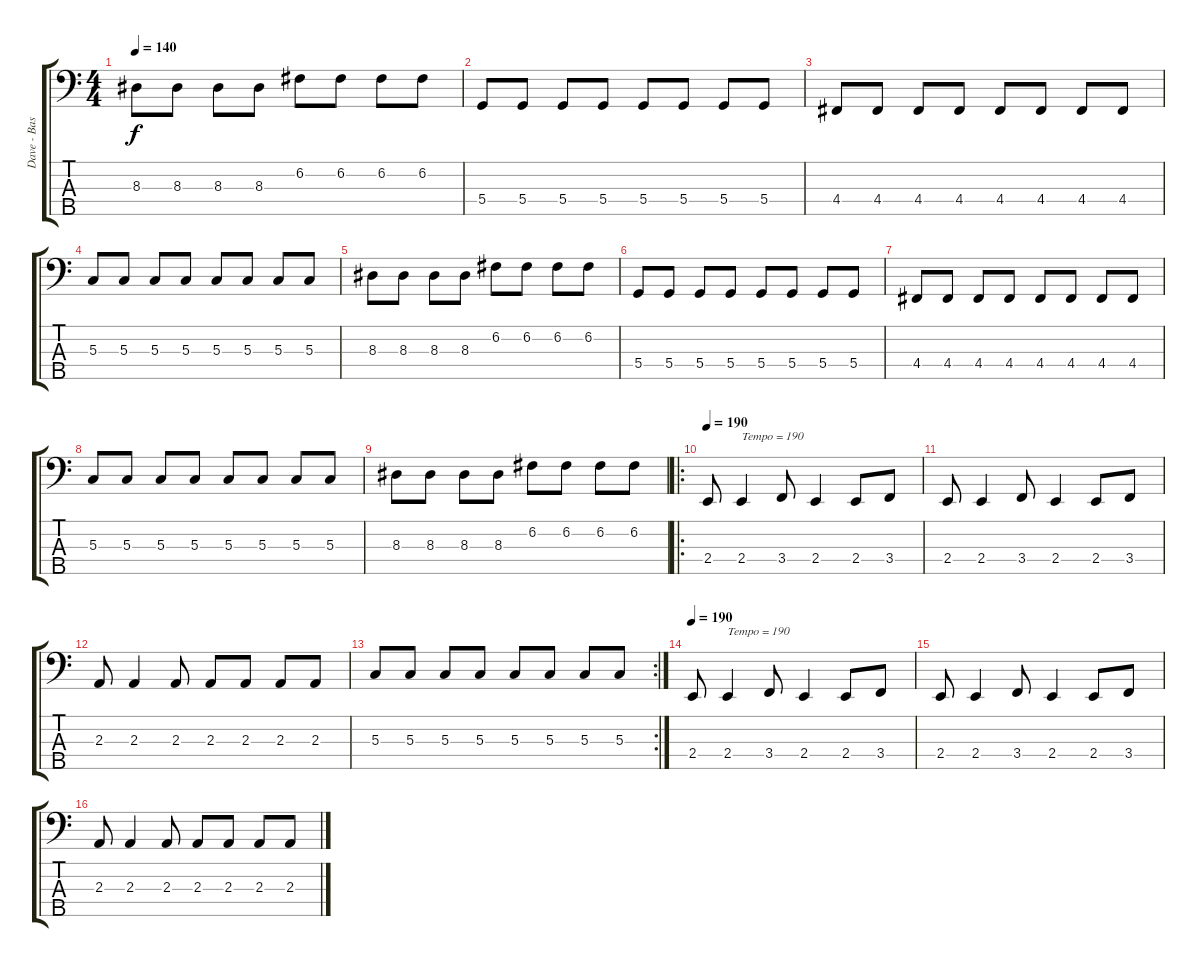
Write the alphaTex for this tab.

\track ("Dave - Bass" "Dave - Bas") {instrument electricbassfinger}
\staff {score tabs}
\tuning (F2 C2 G1 D1 A0) {hide}
\ts (4 4)
\tempo 140
\clef f4
\ks c
8.3.8{dy f} 8.3.8 8.3.8 8.3.8 6.2.8 6.2.8 6.2.8 6.2.8 |
5.4.8 5.4.8 5.4.8 5.4.8 5.4.8 5.4.8 5.4.8 5.4.8 |
4.4.8 4.4.8 4.4.8 4.4.8 4.4.8 4.4.8 4.4.8 4.4.8 |
5.3.8 5.3.8 5.3.8 5.3.8 5.3.8 5.3.8 5.3.8 5.3.8 |
8.3.8 8.3.8 8.3.8 8.3.8 6.2.8 6.2.8 6.2.8 6.2.8 |
5.4.8 5.4.8 5.4.8 5.4.8 5.4.8 5.4.8 5.4.8 5.4.8 |
4.4.8 4.4.8 4.4.8 4.4.8 4.4.8 4.4.8 4.4.8 4.4.8 |
5.3.8 5.3.8 5.3.8 5.3.8 5.3.8 5.3.8 5.3.8 5.3.8 |
8.3.8 8.3.8 8.3.8 8.3.8 6.2.8 6.2.8 6.2.8 6.2.8 |
\ro
\tempo 190
2.4.8 2.4.4{txt "Tempo = 190"} 3.4.8 2.4.4 2.4.8 3.4.8 |
2.4.8 2.4.4 3.4.8 2.4.4 2.4.8 3.4.8 |
2.3.8 2.3.4 2.3.8 2.3.8 2.3.8 2.3.8 2.3.8 |
\rc 2
5.3.8 5.3.8 5.3.8 5.3.8 5.3.8 5.3.8 5.3.8 5.3.8 |
\tempo 190
2.4.8 2.4.4{txt "Tempo = 190"} 3.4.8 2.4.4 2.4.8 3.4.8 |
2.4.8 2.4.4 3.4.8 2.4.4 2.4.8 3.4.8 |
2.3.8 2.3.4 2.3.8 2.3.8 2.3.8 2.3.8 2.3.8
